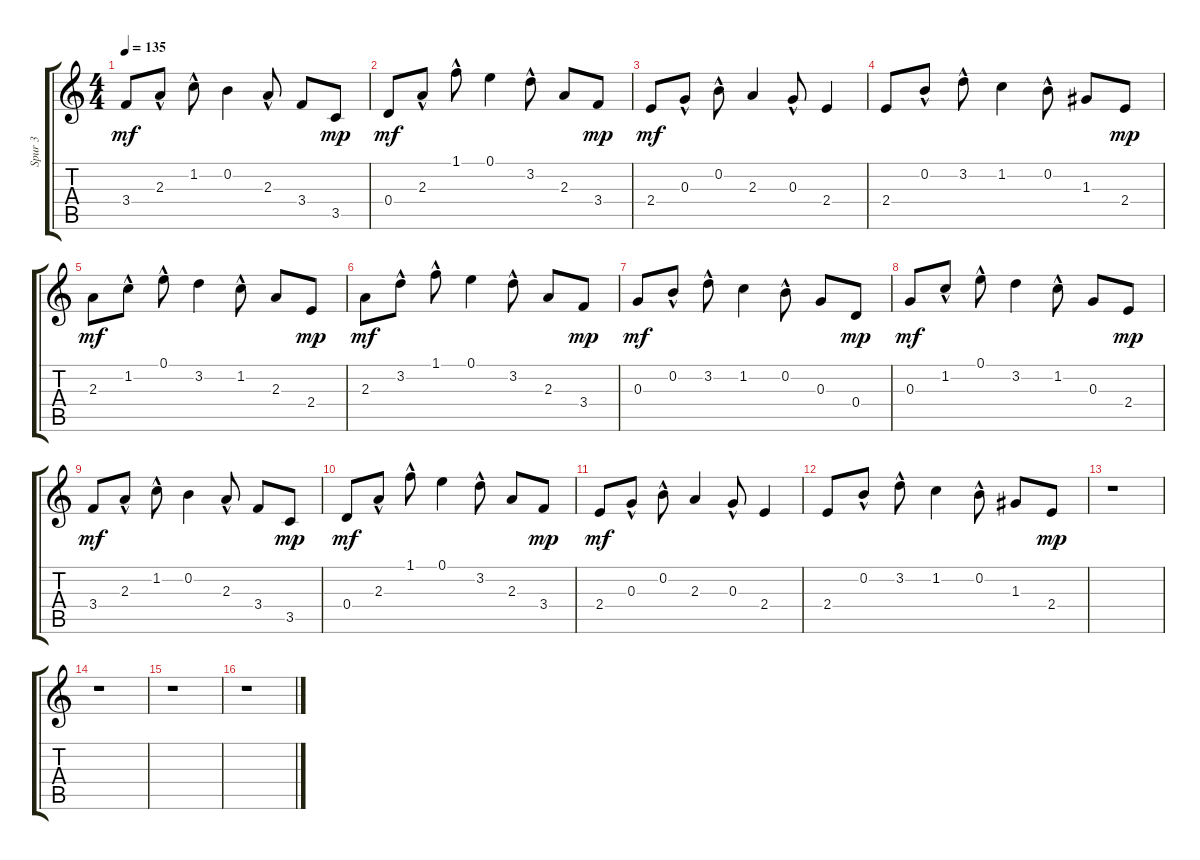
\track ("Spur 3" "Spur 3") {instrument acousticguitarsteel}
\staff {score tabs}
\tuning (E4 B3 G3 D3 A2 E2) {hide}
\ts (4 4)
\tempo 135
\clef g2
\ks c
3.4.8{dy mf} 2.3{hac}.8 1.2{hac}.8 0.2.4 2.3{hac}.8 3.4.8 3.5.8{dy mp} |
0.4.8{dy mf} 2.3{hac}.8 1.1{hac}.8 0.1.4 3.2{hac}.8 2.3.8 3.4.8{dy mp} |
2.4.8{dy mf} 0.3{hac}.8 0.2{hac}.8 2.3.4 0.3{hac}.8 2.4.4 |
2.4.8 0.2{hac}.8 3.2{hac}.8 1.2.4 0.2{hac}.8 1.3.8 2.4.8{dy mp} |
2.3.8{dy mf} 1.2{hac}.8 0.1{hac}.8 3.2.4 1.2{hac}.8 2.3.8 2.4.8{dy mp} |
2.3.8{dy mf} 3.2{hac}.8 1.1{hac}.8 0.1.4 3.2{hac}.8 2.3.8 3.4.8{dy mp} |
0.3.8{dy mf} 0.2{hac}.8 3.2{hac}.8 1.2.4 0.2{hac}.8 0.3.8 0.4.8{dy mp} |
0.3.8{dy mf} 1.2{hac}.8 0.1{hac}.8 3.2.4 1.2{hac}.8 0.3.8 2.4.8{dy mp} |
3.4.8{dy mf} 2.3{hac}.8 1.2{hac}.8 0.2.4 2.3{hac}.8 3.4.8 3.5.8{dy mp} |
0.4.8{dy mf} 2.3{hac}.8 1.1{hac}.8 0.1.4 3.2{hac}.8 2.3.8 3.4.8{dy mp} |
2.4.8{dy mf} 0.3{hac}.8 0.2{hac}.8 2.3.4 0.3{hac}.8 2.4.4 |
2.4.8 0.2{hac}.8 3.2{hac}.8 1.2.4 0.2{hac}.8 1.3.8 2.4.8{dy mp} |
r.1 |
r.1 |
r.1 |
r.1
